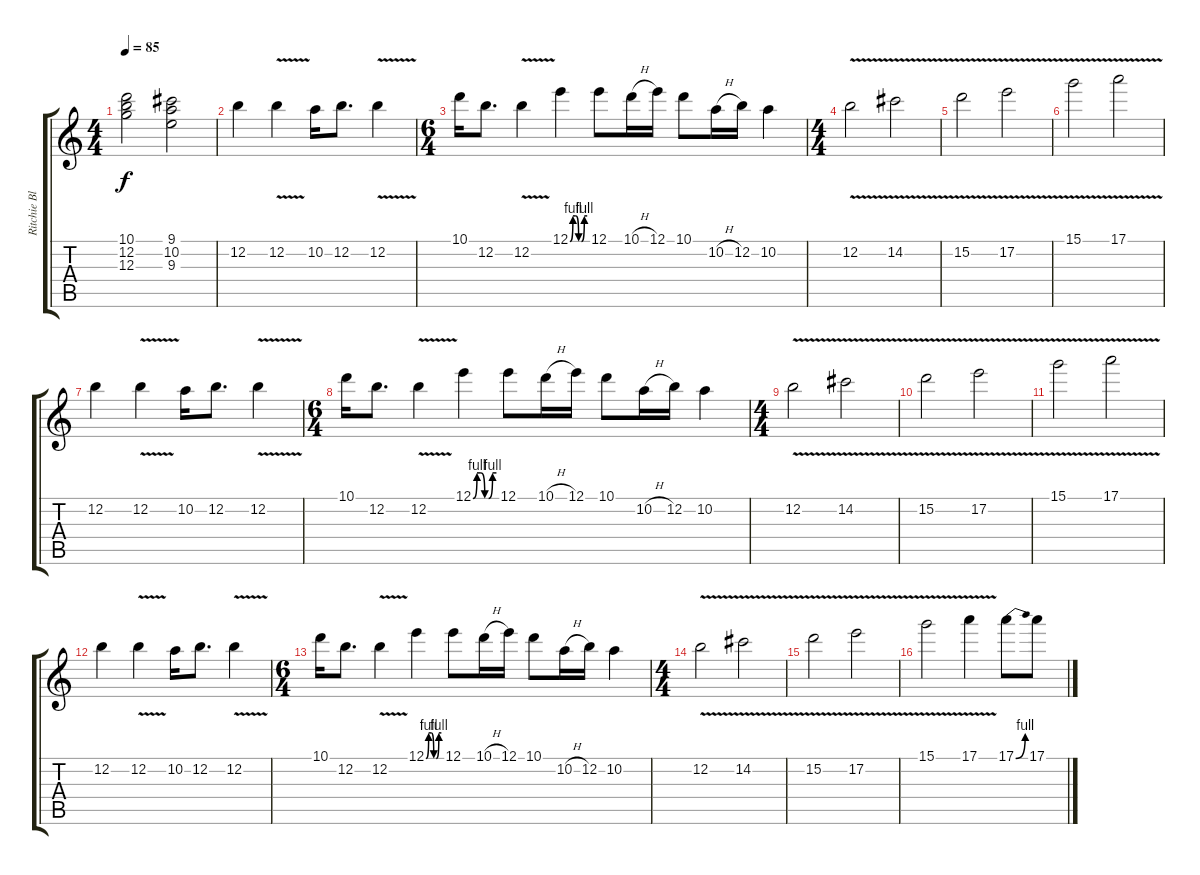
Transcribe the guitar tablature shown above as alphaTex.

\track ("Ritchie Blackmore" "Ritchie Bl") {instrument distortionguitar}
\staff {score tabs}
\tuning (E4 B3 G3 D3 A2 E2) {hide}
\ts (4 4)
\tempo 85
\clef g2
\ks c
(10.1 12.2 12.3).2{dy f volume 13} (9.1 10.2 9.3).2 |
12.2.4 12.2{v}.4 10.2.16 12.2.8{d} 12.2{v}.4 |
\ts (6 4)
10.1.16 12.2.8{d} 12.2{v}.4 12.1{be (custom 0 0 10 4 20 4 30 0 40 0 50 4 60 4)}.4 12.1.8 10.1{h}.16 12.1.16 10.1.8 10.2{h}.16 12.2.16 10.2.4 |
\ts (4 4)
12.2{v}.2 14.2{v}.2 |
15.2{v}.2 17.2{v}.2 |
15.1{v}.2 17.1{v}.2 |
12.2.4 12.2{v}.4 10.2.16 12.2.8{d} 12.2{v}.4 |
\ts (6 4)
10.1.16 12.2.8{d} 12.2{v}.4 12.1{be (custom 0 0 10 4 20 4 30 0 40 0 50 4 60 4)}.4 12.1.8 10.1{h}.16 12.1.16 10.1.8 10.2{h}.16 12.2.16 10.2.4 |
\ts (4 4)
12.2{v}.2 14.2{v}.2 |
15.2{v}.2 17.2{v}.2 |
15.1{v}.2 17.1{v}.2 |
12.2.4 12.2{v}.4 10.2.16 12.2.8{d} 12.2{v}.4 |
\ts (6 4)
10.1.16 12.2.8{d} 12.2{v}.4 12.1{be (custom 0 0 10 4 20 4 30 0 40 0 50 4 60 4)}.4 12.1.8 10.1{h}.16 12.1.16 10.1.8 10.2{h}.16 12.2.16 10.2.4 |
\ts (4 4)
12.2{v}.2 14.2{v}.2 |
15.2{v}.2 17.2{v}.2 |
15.1{v}.2 17.1{v}.4 17.1{be (bend 0 0 60 4)}.8 17.1.8
